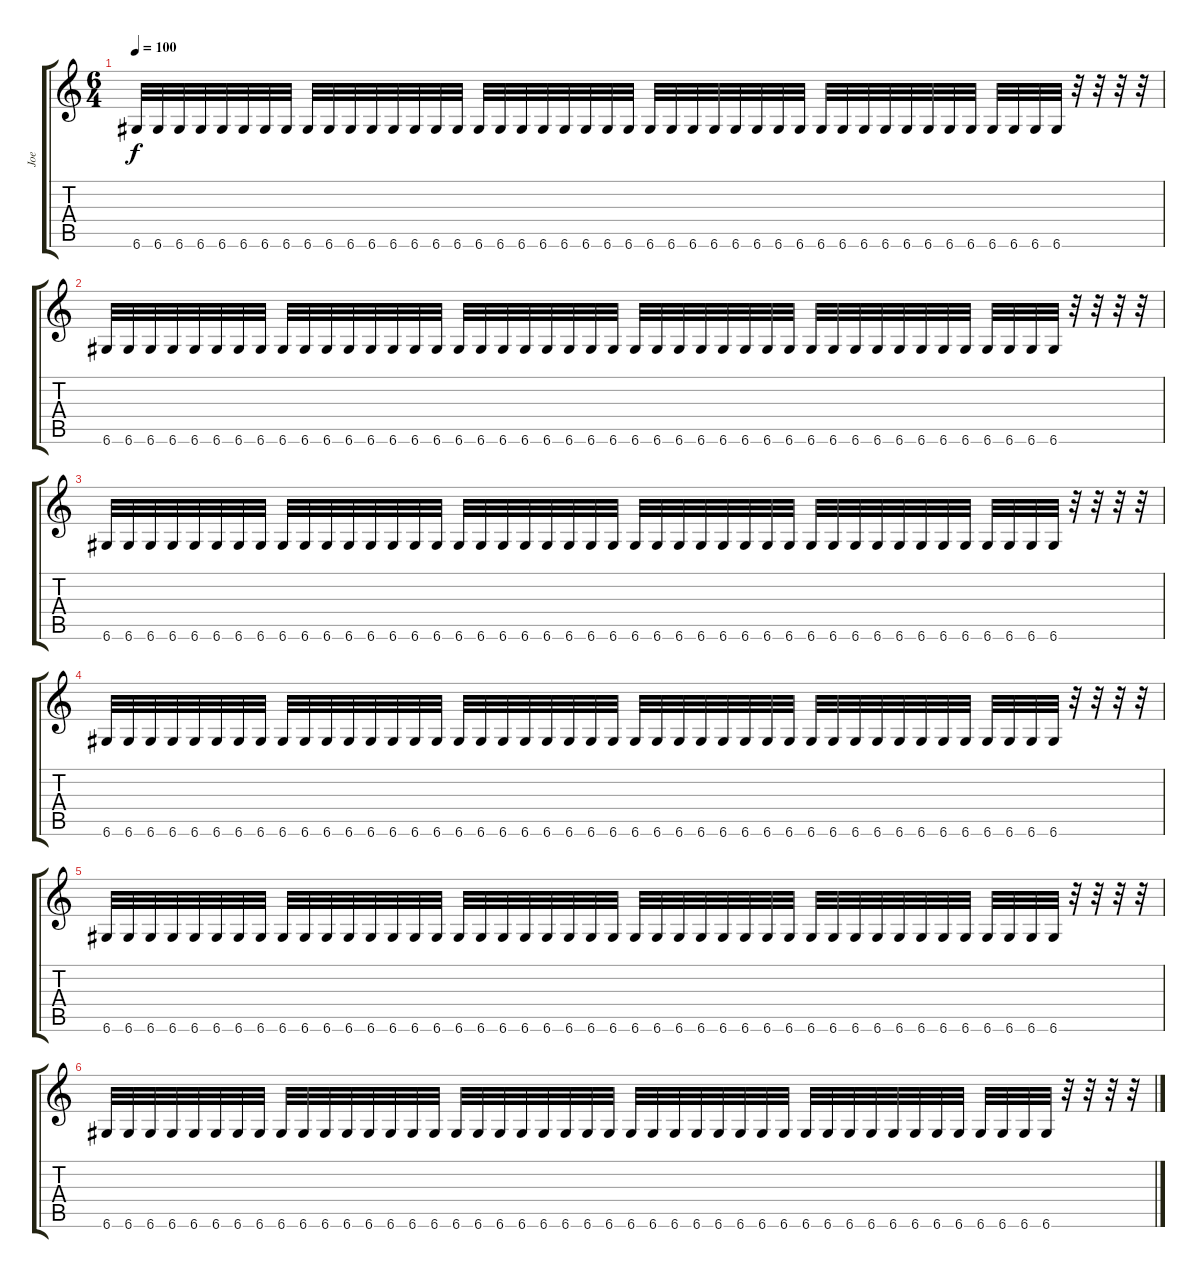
\track ("Joe" "Joe") {instrument overdrivenguitar}
\staff {score tabs}
\tuning (D4 A3 F3 C3 G2 D2) {hide}
\ts (6 4)
\tempo 100
\clef g2
\ks c
6.6.32{dy f} 6.6.32 6.6.32 6.6.32 6.6.32 6.6.32 6.6.32 6.6.32 6.6.32 6.6.32 6.6.32 6.6.32 6.6.32 6.6.32 6.6.32 6.6.32 6.6.32 6.6.32 6.6.32 6.6.32 6.6.32 6.6.32 6.6.32 6.6.32 6.6.32 6.6.32 6.6.32 6.6.32 6.6.32 6.6.32 6.6.32 6.6.32 6.6.32 6.6.32 6.6.32 6.6.32 6.6.32 6.6.32 6.6.32 6.6.32 6.6.32 6.6.32 6.6.32 6.6.32 r.32 r.32 r.32 r.32 |
6.6.32 6.6.32 6.6.32 6.6.32 6.6.32 6.6.32 6.6.32 6.6.32 6.6.32 6.6.32 6.6.32 6.6.32 6.6.32 6.6.32 6.6.32 6.6.32 6.6.32 6.6.32 6.6.32 6.6.32 6.6.32 6.6.32 6.6.32 6.6.32 6.6.32 6.6.32 6.6.32 6.6.32 6.6.32 6.6.32 6.6.32 6.6.32 6.6.32 6.6.32 6.6.32 6.6.32 6.6.32 6.6.32 6.6.32 6.6.32 6.6.32 6.6.32 6.6.32 6.6.32 r.32 r.32 r.32 r.32 |
6.6.32 6.6.32 6.6.32 6.6.32 6.6.32 6.6.32 6.6.32 6.6.32 6.6.32 6.6.32 6.6.32 6.6.32 6.6.32 6.6.32 6.6.32 6.6.32 6.6.32 6.6.32 6.6.32 6.6.32 6.6.32 6.6.32 6.6.32 6.6.32 6.6.32 6.6.32 6.6.32 6.6.32 6.6.32 6.6.32 6.6.32 6.6.32 6.6.32 6.6.32 6.6.32 6.6.32 6.6.32 6.6.32 6.6.32 6.6.32 6.6.32 6.6.32 6.6.32 6.6.32 r.32 r.32 r.32 r.32 |
6.6.32 6.6.32 6.6.32 6.6.32 6.6.32 6.6.32 6.6.32 6.6.32 6.6.32 6.6.32 6.6.32 6.6.32 6.6.32 6.6.32 6.6.32 6.6.32 6.6.32 6.6.32 6.6.32 6.6.32 6.6.32 6.6.32 6.6.32 6.6.32 6.6.32 6.6.32 6.6.32 6.6.32 6.6.32 6.6.32 6.6.32 6.6.32 6.6.32 6.6.32 6.6.32 6.6.32 6.6.32 6.6.32 6.6.32 6.6.32 6.6.32 6.6.32 6.6.32 6.6.32 r.32 r.32 r.32 r.32 |
6.6.32 6.6.32 6.6.32 6.6.32 6.6.32 6.6.32 6.6.32 6.6.32 6.6.32 6.6.32 6.6.32 6.6.32 6.6.32 6.6.32 6.6.32 6.6.32 6.6.32 6.6.32 6.6.32 6.6.32 6.6.32 6.6.32 6.6.32 6.6.32 6.6.32 6.6.32 6.6.32 6.6.32 6.6.32 6.6.32 6.6.32 6.6.32 6.6.32 6.6.32 6.6.32 6.6.32 6.6.32 6.6.32 6.6.32 6.6.32 6.6.32 6.6.32 6.6.32 6.6.32 r.32 r.32 r.32 r.32 |
6.6.32 6.6.32 6.6.32 6.6.32 6.6.32 6.6.32 6.6.32 6.6.32 6.6.32 6.6.32 6.6.32 6.6.32 6.6.32 6.6.32 6.6.32 6.6.32 6.6.32 6.6.32 6.6.32 6.6.32 6.6.32 6.6.32 6.6.32 6.6.32 6.6.32 6.6.32 6.6.32 6.6.32 6.6.32 6.6.32 6.6.32 6.6.32 6.6.32 6.6.32 6.6.32 6.6.32 6.6.32 6.6.32 6.6.32 6.6.32 6.6.32 6.6.32 6.6.32 6.6.32 r.32 r.32 r.32 r.32
